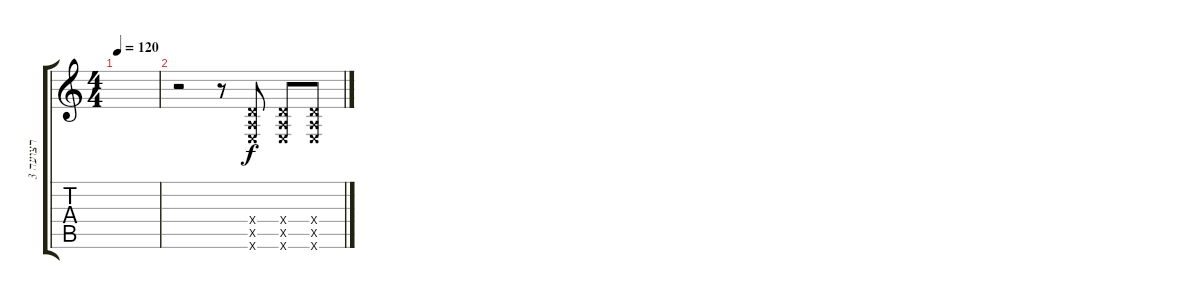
\track ("רצועה 3" "רצועה 3") {instrument distortionguitar}
\staff {score tabs}
\tuning (E4 B3 G3 D3 A2 E2) {hide}
\ts (4 4)
\tempo 120
\clef g2
\ks c
|
r.2 r.8 (0.4{x} 0.5{x} 0.6{x}).8 (0.4{x} 0.5{x} 0.6{x}).8 (0.4{x} 0.5{x} 0.6{x}).8
